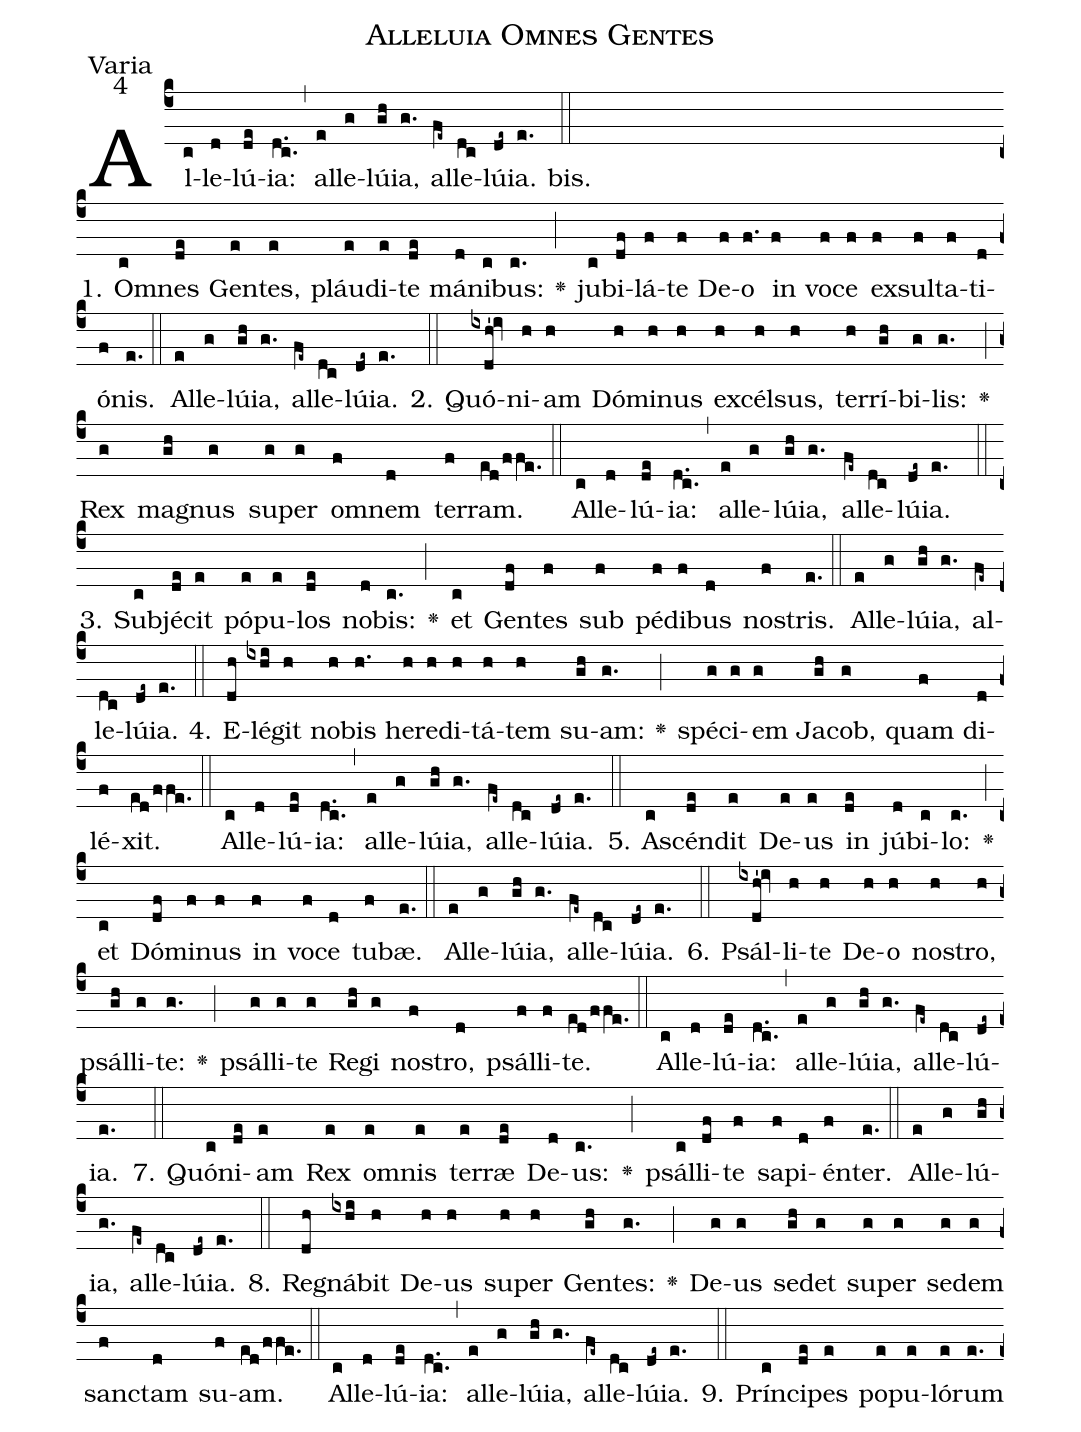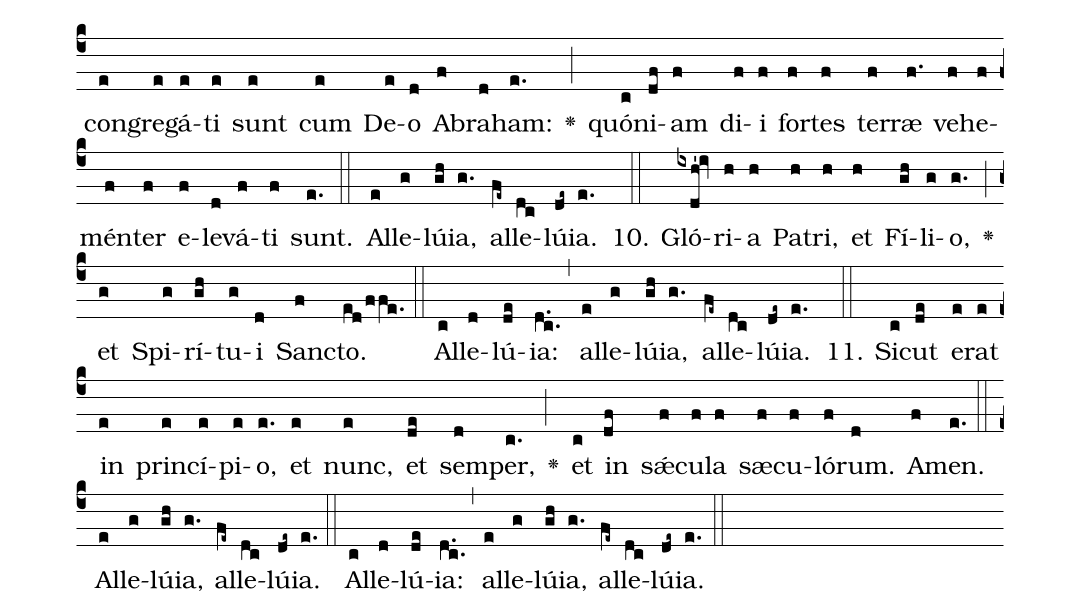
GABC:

name:Alleluia Omnes Gentes;
office-part:Varia;
mode:4;
%%
(c4)Al(c)le(d)lú(de)ia:(d.c.) (,) al(e)le(g)lú(gh)ia,(g.) al(fe~)le(dc)lú(de~)ia.(e.) bis.(::) (Z)
1. Om(c)nes(de) Gen(e)tes,(e) pláu(e)di(e)te(de) má(d)ni(c)bus:(c.) <v>\greheightstar</v>(;) ju(c)bi(df)lá(f)te(f) De(f)o(f.) in(f) vo(f)ce(f) ex(f)sul(f)ta(f)ti(d)ó(f)nis.(e.) (::) Al(e)le(g)lú(gh)ia,(g.) al(fe~)le(dc)lú(de~)ia.(e.) (::)
2. Quó(ixdh'!iv)ni(h)am(h) Dó(h)mi(h)nus(h) ex(h)cél(h)sus,(h) ter(h)rí(gh)bi(g)lis:(g.) <v>\greheightstar</v>(;) Rex(g) ma(gh)gnus(g) su(g)per(g) om(f)nem(d) ter(f)ram.(ed/ffe.) (::) Al(c)le(d)lú(de)ia:(d.c.) (,) al(e)le(g)lú(gh)ia,(g.) al(fe~)le(dc)lú(de~)ia.(e.) (::)
3. Sub(c)jé(de)cit(e) pó(e)pu(e)los(de) no(d)bis:(c.) <v>\greheightstar</v>(;) et(c) Gen(df)tes(f) sub(f) pé(f)di(f)bus(d) no(f)stris.(e.) (::) Al(e)le(g)lú(gh)ia,(g.) al(fe~)le(dc)lú(de~)ia.(e.) (::)
4. E(dh)lé(ixhi)git(h) no(h)bis(h.) he(h)re(h)di(h)tá(h)tem(h) su(gh)am:(g.) <v>\greheightstar</v>(;) spé(g)ci(g)em(g) Ja(gh)cob,(g) quam(f) di(d)lé(f)xit.(ed/ffe.) (::) Al(c)le(d)lú(de)ia:(d.c.) (,) al(e)le(g)lú(gh)ia,(g.) al(fe~)le(dc)lú(de~)ia.(e.) (::)
5. A(c)scén(de)dit(e) De(e)us(e) in(de) jú(d)bi(c)lo:(c.) <v>\greheightstar</v>(;) et(c) Dó(df)mi(f)nus(f) in(f) vo(f)ce(d) tu(f)bæ.(e.) (::) Al(e)le(g)lú(gh)ia,(g.) al(fe~)le(dc)lú(de~)ia.(e.) (::)
6. Psál(ixdh'!iv)li(h)te(h) De(h)o(h) no(h)stro,(h) psál(gh)li(g)te:(g.) <v>\greheightstar</v>(;) psál(g)li(g)te(g) Re(gh)gi(g) no(f)stro,(d) psál(f)li(f)te.(ed/ffe.) (::) Al(c)le(d)lú(de)ia:(d.c.) (,) al(e)le(g)lú(gh)ia,(g.) al(fe~)le(dc)lú(de~)ia.(e.) (::)
7. Quó(c)ni(de)am(e) Rex(e) om(e)nis(e) ter(e)ræ(de) De(d)us:(c.) <v>\greheightstar</v>(;) psál(c)li(df)te(f) sa(f)pi(d)én(f)ter.(e.) (::) Al(e)le(g)lú(gh)ia,(g.) al(fe~)le(dc)lú(de~)ia.(e.) (::)
8. Re(dh)gná(ixhi)bit(h) De(h)us(h) su(h)per(h) Gen(gh)tes:(g.) <v>\greheightstar</v>(;) De(g)us(g) se(gh)det(g) su(g)per(g) se(g)dem(g) san(f)ctam(d) su(f)am.(ed/ffe.) (::) Al(c)le(d)lú(de)ia:(d.c.) (,) al(e)le(g)lú(gh)ia,(g.) al(fe~)le(dc)lú(de~)ia.(e.) (::)
9. Prín(c)ci(de)pes(e) po(e)pu(e)ló(e)rum(e.) con(e)gre(e)gá(e)ti(e) sunt(e) cum(e) De(e)o(d) A(f)bra(d)ham:(e.) <v>\greheightstar</v>(;) quó(c)ni(df)am(f) di(f)i(f) for(f)tes(f) ter(f)ræ(f.) ve(f)he(f)mén(f)ter(f) e(f)le(d)vá(f)ti(f) sunt.(e.) (::) Al(e)le(g)lú(gh)ia,(g.) al(fe~)le(dc)lú(de~)ia.(e.) (::)
10. Gló(ixdh'!iv)ri(h)a(h) Pa(h)tri,(h) et(h) Fí(gh)li(g)o,(g.) <v>\greheightstar</v>(;) et(g) Spi(g)rí(gh)tu(g)i(d) San(f)cto.(ed/ffe.) (::) Al(c)le(d)lú(de)ia:(d.c.) (,) al(e)le(g)lú(gh)ia,(g.) al(fe~)le(dc)lú(de~)ia.(e.) (::)
11. Si(c)cut(de) e(e)rat(e) in(e) prin(e)cí(e)pi(e)o,(e.) et(e) nunc,(e) et(de) sem(d)per,(c.) <v>\greheightstar</v>(;) et(c) in(df) sǽ(f)cu(f)la(f) sæ(f)cu(f)ló(f)rum.(d) A(f)men.(e.) (::) Al(e)le(g)lú(gh)ia,(g.) al(fe~)le(dc)lú(de~)ia.(e.)
(::) Al(c)le(d)lú(de)ia:(d.c.) (,) al(e)le(g)lú(gh)ia,(g.) al(fe~)le(dc)lú(de~)ia.(e.) (::)
